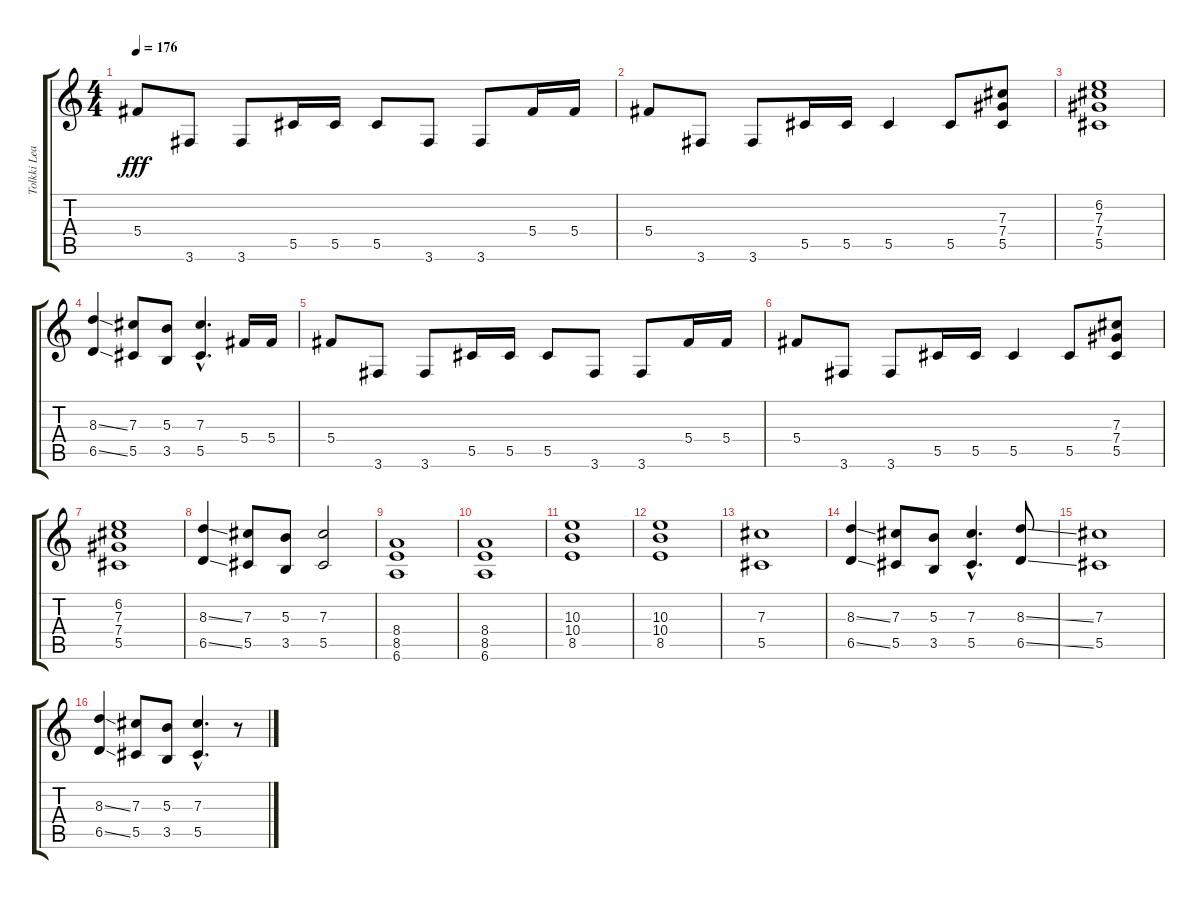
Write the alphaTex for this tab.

\track ("Tolkki Lead" "Tolkki Lea") {instrument overdrivenguitar}
\staff {score tabs}
\tuning (Eb4 Bb3 Gb3 Db3 Ab2 Eb2) {hide}
\ts (4 4)
\tempo 176
\clef g2
\ks c
5.4.8{dy fff} 3.6.8 3.6.8 5.5.16 5.5.16 5.5.8 3.6.8 3.6.8 5.4.16 5.4.16 |
5.4.8 3.6.8 3.6.8 5.5.16 5.5.16 5.5.4 5.5.8 (7.3 7.4 5.5).8 |
(6.2 7.3 7.4 5.5).1 |
(8.3{ss} 6.5{ss}).4 (7.3 5.5).8 (5.3 3.5).8 (7.3{hac} 5.5{hac}).4{d} 5.4.16 5.4.16 |
5.4.8 3.6.8 3.6.8 5.5.16 5.5.16 5.5.8 3.6.8 3.6.8 5.4.16 5.4.16 |
5.4.8 3.6.8 3.6.8 5.5.16 5.5.16 5.5.4 5.5.8 (7.3 7.4 5.5).8 |
(6.2 7.3 7.4 5.5).1 |
(8.3{ss} 6.5{ss}).4 (7.3 5.5).8 (5.3 3.5).8 (7.3 5.5).2 |
(8.4 8.5 6.6).1 |
(8.4 8.5 6.6).1 |
(10.3 10.4 8.5).1 |
(10.3 10.4 8.5).1 |
(7.3 5.5).1 |
(8.3{ss} 6.5{ss}).4 (7.3 5.5).8 (5.3 3.5).8 (7.3{hac} 5.5{hac}).4{d} (8.3{ss} 6.5{ss}).8 |
(7.3 5.5).1 |
(8.3{ss} 6.5{ss}).4 (7.3 5.5).8 (5.3 3.5).8 (7.3{hac} 5.5{hac}).4{d} r.8
